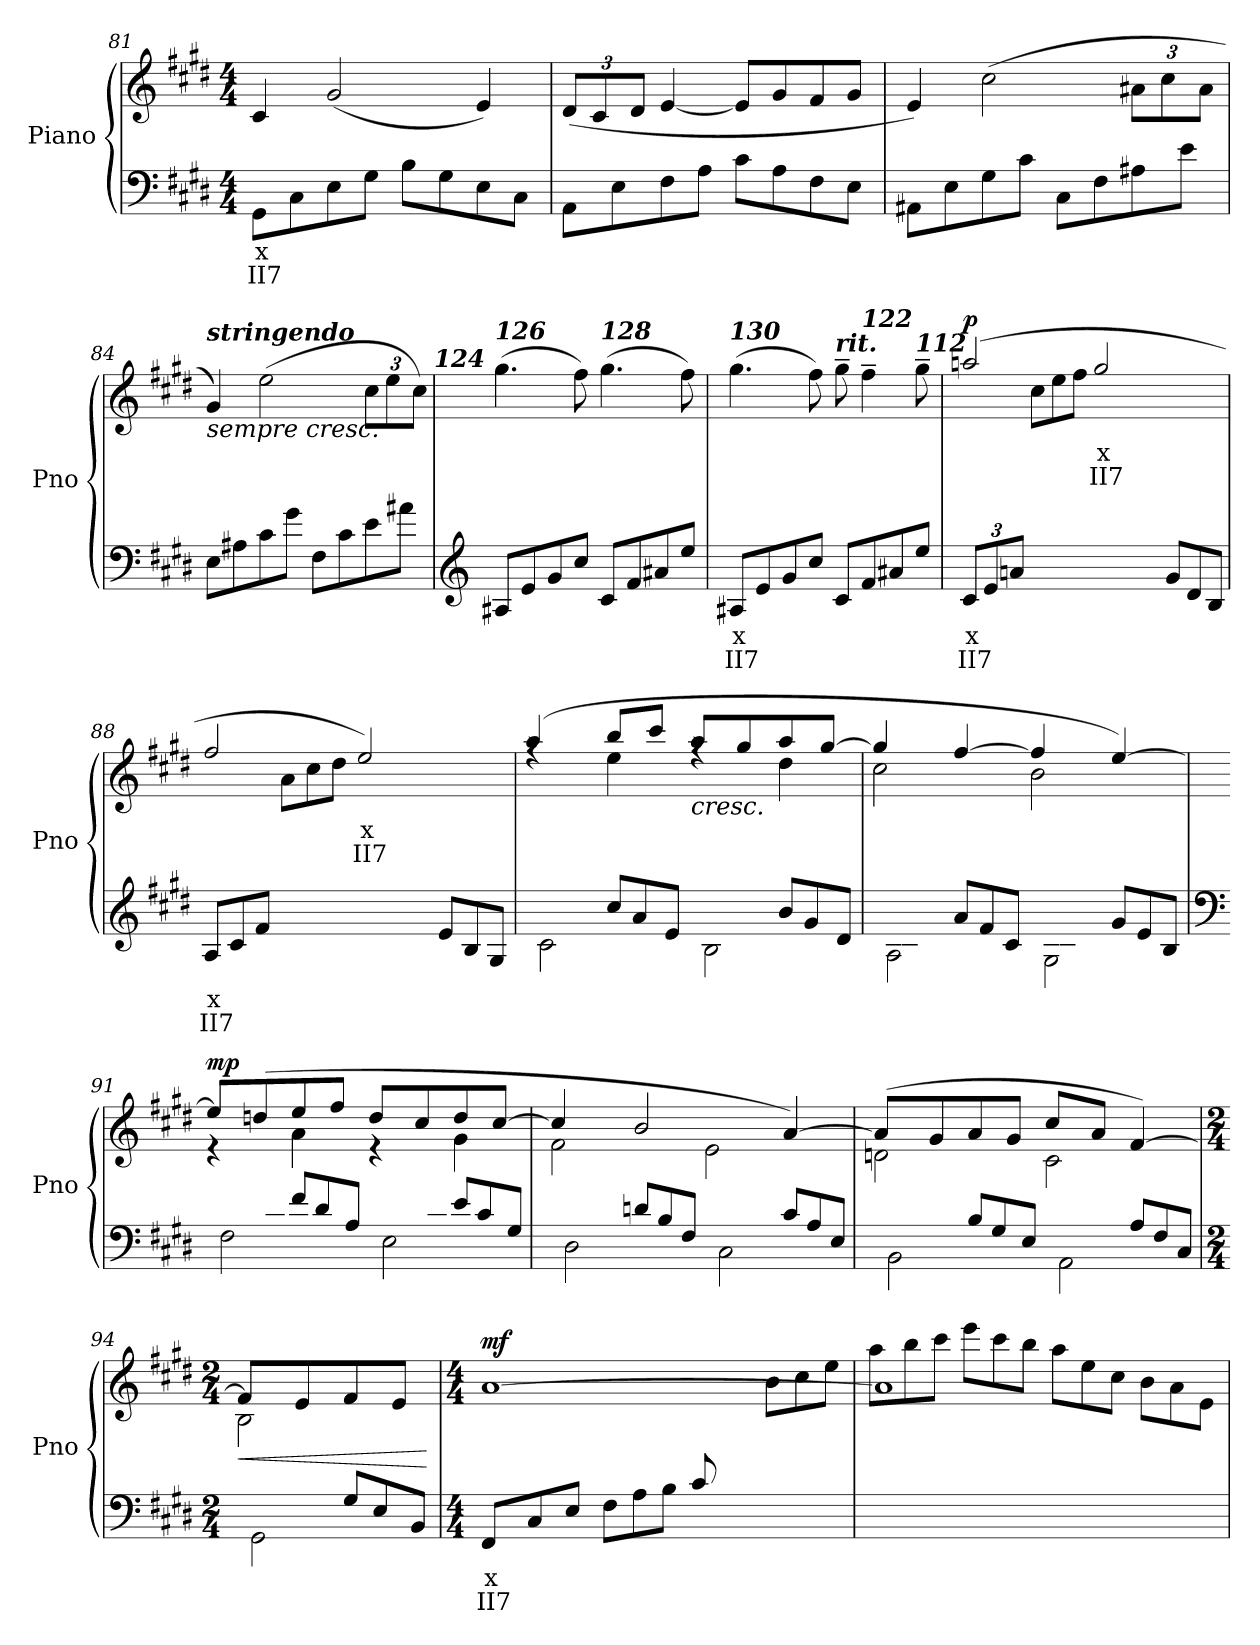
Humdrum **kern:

**kern	**text	**text	**kern	**text	**text	**dynam
*part1	*part1	*part1	*part1	*part1	*part1	*part1
*staff2	*staff2	*staff2	*staff1	*staff1	*staff1	*staff1/2
*I"Piano	*	*	*	*	*	*
*I'Pno	*	*	*	*	*	*
!!LO:LB:g=z
*clefF4	*	*	*clefG2	*	*	*
*k[f#c#g#d#]	*	*	*k[f#c#g#d#]	*	*	*
*M4/4	*	*	*M4/4	*	*	*
=81	=81	=81	=81	=81	=81	=81
!	!LO:LY:b	!	!	!	!	!
8GG#\L	x	II7	4c#/	.	.	.
8C#\	.	.	.	.	.	.
8E\	.	.	(<2g#/	.	.	.
8G#\J	.	.	.	.	.	.
8B\L	.	.	.	.	.	.
8G#\	.	.	.	.	.	.
8E\	.	.	4e/)	.	.	.
8C#\J	.	.	.	.	.	.
!!LO:PB:g=z
=82	=82	=82	=82	=82	=82	=82
*	*	*	*Xbrackettup	*	*	*
8AA\L	.	.	(<12d#/L	.	.	.
.	.	.	12c#/	.	.	.
8E\	.	.	.	.	.	.
.	.	.	12d#/J	.	.	.
8F#\	.	.	[4e/	.	.	.
8A\J	.	.	.	.	.	.
8c#\L	.	.	8e/L]	.	.	.
8A\	.	.	8g#/	.	.	.
8F#\	.	.	8f#/	.	.	.
8E\J	.	.	8g#/J	.	.	.
=83	=83	=83	=83	=83	=83	=83
8AA#X\L	.	.	4e/)	.	.	.
8E\	.	.	.	.	.	.
8G#\	.	.	(>2cc#\	.	.	.
8c#\J	.	.	.	.	.	.
8C#\L	.	.	.	.	.	.
8F#\	.	.	.	.	.	.
8A#X\	.	.	12a#X\L	.	.	.
.	.	.	12cc#\	.	.	.
8e\J	.	.	.	.	.	.
.	.	.	12a#\J	.	.	.
=84	=84	=84	=84	=84	=84	=84
!	!	!	!LO:TX:b:i:t=sempre cresc.	!	!	!
!	!	!	!LO:TX:a:Bi:t=stringendo	!	!	!
8E\L	.	.	4g#/)	.	.	.
8A#X\	.	.	.	.	.	.
8c#\	.	.	(>2ee\	.	.	.
8g#\J	.	.	.	.	.	.
8F#\L	.	.	.	.	.	.
8c#\	.	.	.	.	.	.
8e\	.	.	12cc#\L	.	.	.
.	.	.	12ee\	.	.	.
8a#X\J	.	.	.	.	.	.
.	.	.	12cc#\J)	.	.	.
!	!	!	!LO:TX:a:Bi:t=124	!	!	!
=85	=85	=85	=85	=85	=85	=85
*clefG2	*	*	*	*	*	*
!	!	!	!LO:TX:a:Bi:t=126	!	!	!
8A#X/L	.	.	(>4.gg#\	.	.	.
8e/	.	.	.	.	.	.
8g#/	.	.	.	.	.	.
8cc#/J	.	.	8ff#\)	.	.	.
!	!	!	!LO:TX:a:Bi:t=128	!	!	!
8c#/L	.	.	(>4.gg#\	.	.	.
8f#/	.	.	.	.	.	.
8a#X/	.	.	.	.	.	.
8ee/J	.	.	8ff#\)	.	.	.
!!LO:LB:g=z
=86	=86	=86	=86	=86	=86	=86
!	!	!	!LO:TX:a:Bi:t=130	!	!	!
!	!LO:LY:b	!	!	!	!	!
8A#X/L	x	II7	(>4.gg#\	.	.	.
8e/	.	.	.	.	.	.
8g#/	.	.	.	.	.	.
8cc#/J	.	.	8ff#\)	.	.	.
!	!	!	!LO:TX:a:Bi:t=rit.	!	!	!
8c#/L	.	.	8gg#~\	.	.	.
!	!	!	!LO:TX:a:Bi:t=122	!	!	!
8f#/	.	.	4ff#~\	.	.	.
8a#X/	.	.	.	.	.	.
!	!	!	!LO:TX:a:Bi:t=112	!	!	!
8ee/J	.	.	8gg#~\	.	.	.
!!LO:LB:g=z
=87	=87	=87	=87	=87	=87	=87
*^	*	*	*	*	*	*
*	*Xbrackettup	*	*	*	*	*	*
!	!	!	!	!LO:TX:a:Bi:t=a tempo	!	!	!
!	!	!LO:LY:b	!	!	!	!	!LO:DY:b
*	*	*	*	*^	*	*	*
4ryy	12c#/L	x	II7	(>2aan/	4ryy	.	.	p
.	12e/	.	.	.	.	.	.	.
.	12an/J	.	.	.	.	.	.	.
*	*	*	*	*	*Xtuplet	*	*	*
2ryy	4ryy	.	.	.	12cc#\L	.	.	.
.	.	.	.	.	12ee\	.	.	.
.	.	.	.	.	12ff#\J	.	.	.
!	!	!	!	!	!	!LO:LY:b	!	!
.	4ryy	.	.	2gg#/	12gg#\Lyy	x	II7	.
.	.	.	.	.	12dd#\	.	.	.
.	.	.	.	.	12b\J	.	.	.
*	*Xtuplet	*	*	*	*	*	*	*
4ryy	12g#/L	.	.	.	4ryy	.	.	.
.	12d#/	.	.	.	.	.	.	.
.	12B/J	.	.	.	.	.	.	.
=88	=88	=88	=88	=88	=88	=88	=88	=88
!	!	!LO:LY:b	!	!	!	!	!	!
4ryy	12A/L	x	II7	2ff#/	4ryy	.	.	.
.	12c#/	.	.	.	.	.	.	.
.	12f#/J	.	.	.	.	.	.	.
2ryy	4ryy	.	.	.	12a\L	.	.	.
.	.	.	.	.	12cc#\	.	.	.
.	.	.	.	.	12dd#\J	.	.	.
!	!	!	!	!	!	!LO:LY:b	!	!
.	4ryy	.	.	2ee/)	12ee\Lyy	x	II7	.
.	.	.	.	.	12b\	.	.	.
.	.	.	.	.	12g#\J	.	.	.
4ryy	12e/L	.	.	.	4ryy	.	.	.
.	12B/	.	.	.	.	.	.	.
.	12G#/J	.	.	.	.	.	.	.
=89	=89	=89	=89	=89	=89	=89	=89	=89
!	!	!LO:LY:b	!	!	!	!	!	!
12c#/Lyy	2c#\	x	II7	(>4aa/	4rff	.	.	.
12e/	.	.	.	.	.	.	.	.
12a/J	.	.	.	.	.	.	.	.
12cc#/L	.	.	.	8bb/L	4ee\	.	.	.
12a/	.	.	.	.	.	.	.	.
.	.	.	.	8ccc#/J	.	.	.	.
12e/J	.	.	.	.	.	.	.	.
!	!	!LO:LY:b	!	!	!	!	!	!LO:HP:b
12B/Lyy	2B\	x	II7	8aa/L	4rff	.	.	<
12d#/	.	.	.	.	.	.	.	.
.	.	.	.	8gg#/	.	.	.	.
12g#/J	.	.	.	.	.	.	.	.
12b/L	.	.	.	8aa/	4dd#\	.	.	.
12g#/	.	.	.	.	.	.	.	.
.	.	.	.	[8gg#/J	.	.	.	.
12d#/J	.	.	.	.	.	.	.	.
!!LO:LB:g=z	!!
=90	=90	=90	=90	=90	=90	=90	=90	=90
!	!	!LO:LY:b	!	!	!	!	!	!
12A/Lyy	2A\	x	II7	4gg#/]	2cc#\	.	.	.
12c#/	.	.	.	.	.	.	.	.
12f#/J	.	.	.	.	.	.	.	.
12a/L	.	.	.	[4ff#/	.	.	.	.
12f#/	.	.	.	.	.	.	.	.
12c#/J	.	.	.	.	.	.	.	.
!	!	!LO:LY:b	!	!	!	!	!	!
12G#/Lyy	2G#\	x	II7	4ff#/]	2b\	.	.	.
12B/	.	.	.	.	.	.	.	.
12e/J	.	.	.	.	.	.	.	.
12g#/L	.	.	.	[4ee/)	.	.	.	.
12e/	.	.	.	.	.	.	.	.
12B/J	.	.	.	.	.	.	.	.
!!LO:PB:g=z	!!
=91	=91	=91	=91	=91	=91	=91	=91	=91
*clefF4	*	*	*	*	*	*	*	*
!	!	!LO:LY:b	!	!	!	!	!	!LO:DY:b
12F#/Lyy	2F#\	x	II7	8ee/L]	4r	.	.	mp
12A/	.	.	.	.	.	.	.	.
.	.	.	.	(>8ddn/	.	.	.	.
12dn/J	.	.	.	.	.	.	.	.
12f#/L	.	.	.	8ee/	4a\	.	.	.
12d/	.	.	.	.	.	.	.	.
.	.	.	.	8ff#/J	.	.	.	.
12A/J	.	.	.	.	.	.	.	.
!	!	!LO:LY:b	!	!	!	!	!	!
12E/Lyy	2E\	x	II7	8dd/L	4r	.	.	.
12G#/	.	.	.	.	.	.	.	.
.	.	.	.	8cc#/	.	.	.	.
12c#/J	.	.	.	.	.	.	.	.
12e/L	.	.	.	8dd/	4g#\	.	.	.
12c#/	.	.	.	.	.	.	.	.
.	.	.	.	[8cc#/J	.	.	.	.
12G#/J	.	.	.	.	.	.	.	.
=92	=92	=92	=92	=92	=92	=92	=92	=92
!	!	!LO:LY:b	!	!	!	!	!	!
12Dn/Lyy	2D\	x	II7	4cc#/]	2f#\	.	.	.
12F#/	.	.	.	.	.	.	.	.
12B/J	.	.	.	.	.	.	.	.
12dn/L	.	.	.	2b/	.	.	.	.
12B/	.	.	.	.	.	.	.	.
12F#/J	.	.	.	.	.	.	.	.
!	!	!LO:LY:b	!	!	!	!	!	!
12C#/Lyy	2C#\	x	II7	.	2e\	.	.	.
12E/	.	.	.	.	.	.	.	.
12A/J	.	.	.	.	.	.	.	.
12c#/L	.	.	.	[4a/)	.	.	.	.
12A/	.	.	.	.	.	.	.	.
12E/J	.	.	.	.	.	.	.	.
!!LO:LB:g=z	!!
=93	=93	=93	=93	=93	=93	=93	=93	=93
!	!	!LO:LY:b	!	!	!	!	!	!
12BB/Lyy	2BB\	x	II7	(>8a/L]	2dn\	.	.	.
12E#X/	.	.	.	.	.	.	.	.
.	.	.	.	8g#/	.	.	.	.
12G#/J	.	.	.	.	.	.	.	.
12B/L	.	.	.	8a/	.	.	.	.
12G#/	.	.	.	.	.	.	.	.
.	.	.	.	8g#/J	.	.	.	.
12E#/J	.	.	.	.	.	.	.	.
!	!	!LO:LY:b	!	!	!	!	!	!
12AA/Lyy	2AA\	x	II7	8cc#/L	2c#\	.	.	.
12C#/	.	.	.	.	.	.	.	.
.	.	.	.	8a/J	.	.	.	.
12F#/J	.	.	.	.	.	.	.	.
12A/L	.	.	.	[4f#/)	.	.	.	.
12F#/	.	.	.	.	.	.	.	.
12C#/J	.	.	.	.	.	.	.	.
=94	=94	=94	=94	=94	=94	=94	=94	=94
*M2/4	*	*	*	*M2/4	*	*	*	*
!	!	!LO:LY:b	!	!	!	!	!	!LO:HP:b
12GG#/Lyy	2GG#\	x	II7	8f#/L]	2B\	.	.	<
12BB/	.	.	.	.	.	.	.	.
.	.	.	.	8e/	.	.	.	.
12E/J	.	.	.	.	.	.	.	.
12G#/L	.	.	.	8f#/	.	.	.	.
12E/	.	.	.	.	.	.	.	.
.	.	.	.	8e/J	.	.	.	.
12BB/J	.	.	.	.	.	.	.	.
*v	*v	*	*	*	*	*	*	*
*	*	*	*v	*v	*	*	*
.	.	.	.	.	.	[
!!LO:LB:g=z
=95	=95	=95	=95	=95	=95	=95
*M4/4	*	*	*M4/4	*	*	*
*^	*	*	*	*	*	*
!	!	!	!	!LO:TX:a:i:t=dim.	!	!	!
!	!	!LO:LY:b	!	!	!	!	!LO:DY:b
*	*	*	*	*^	*	*	*
*	*	*	*	*	*^	*	*	*
2.ryy	(>12FF#/L	x	II7	[1a	2.ryy	12%7ryy	.	.	mf
.	12C#/	.	.	.	.	.	.	.	.
.	12E/J	.	.	.	.	.	.	.	.
.	12F#\L	.	.	.	.	.	.	.	.
.	12A\	.	.	.	.	.	.	.	.
.	12B\J	.	.	.	.	.	.	.	.
.	12c#/L	.	.	.	.	.	.	.	.
.	6ryy	.	.	.	.	12e\	.	.	.
.	.	.	.	.	.	12a\J	.	.	.
4ryy	4ryy	.	.	.	12b\L	4ryy	.	.	.
.	.	.	.	.	12cc#\	.	.	.	.
.	.	.	.	.	12ee\J	.	.	.	.
*v	*v	*	*	*	*	*	*	*	*
*	*	*	*	*v	*v	*	*	*
=96	=96	=96	=96	=96	=96	=96	=96
1ryy	.	.	1a]	12aa\L	.	.	.
.	.	.	.	12bb\	.	.	.
.	.	.	.	12ccc#\J	.	.	.
.	.	.	.	12eee\L	.	.	.
.	.	.	.	12ccc#\	.	.	.
.	.	.	.	12bb\J	.	.	.
.	.	.	.	12aa\L	.	.	.
.	.	.	.	12ee\	.	.	.
.	.	.	.	12cc#\J	.	.	.
.	.	.	.	12b\L	.	.	.
.	.	.	.	12a\	.	.	.
.	.	.	.	12e\J)	.	.	.
*	*	*	*v	*v	*	*	*
.	.	.	.	.	.	[
=	=	=	=	=	=	=
*-	*-	*-	*-	*-	*-	*-
